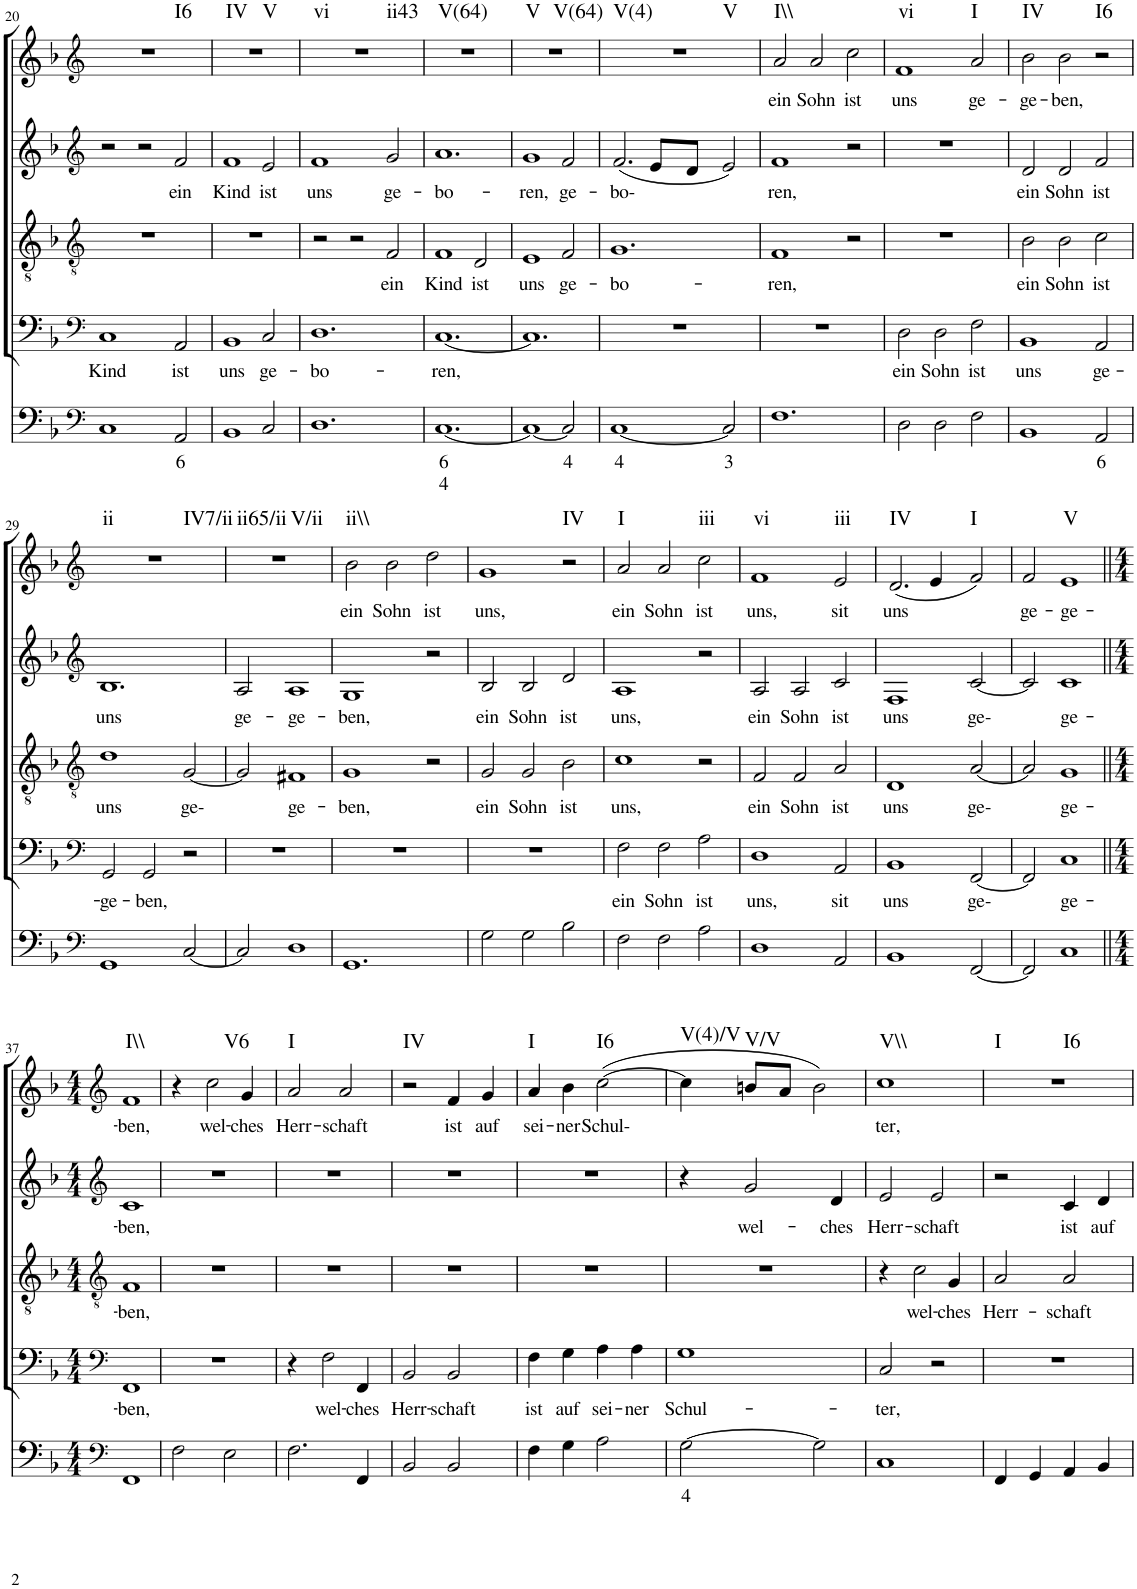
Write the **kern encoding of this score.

**kern	**text	**text	**kern	**text	**kern	**text	**kern	**text	**kern	**text	**harte
*part5	*part5	*part5	*part4	*part4	*part3	*part3	*part2	*part2	*part1	*part1	*part1
*staff5	*staff5	*staff5	*staff4	*staff4	*staff3	*staff3	*staff2	*staff2	*staff1	*staff1	*
*I"Continuo	*	*	*I"Bass	*	*I"Tenor	*	*I"Alto	*	*I"Soprano	*	*
!!LO:PB:g=z
*clefF4	*	*	*clefF4	*	*clefGv2	*	*clefG2	*	*clefG2	*	*
*k[b-]	*	*	*k[b-]	*	*k[b-]	*	*k[b-]	*	*k[b-]	*	*
*M3/2	*	*	*M3/2	*	*M3/2	*	*M3/2	*	*M3/2	*	*
=20	=20	=20	=20	=20	=20	=20	=20	=20	=20	=20	=20
!	!	!	!	!LO:LY:b	!	!	!	!	!	!	!LO:H:kt=I6
1C	.	.	1C	Kind	1.r	.	2r	.	1.r	.	N
.	.	.	.	.	.	.	2r	.	.	.	.
!	!LO:LY:b	!	!	!LO:LY:b	!	!	!	!LO:LY:b	!	!	!
2AA/	6	.	2AA/	ist	.	.	2f/	ein	.	.	.
=21	=21	=21	=21	=21	=21	=21	=21	=21	=21	=21	=21
!	!	!	!	!LO:LY:b	!	!	!	!LO:LY:b	!	!	!LO:H:n=1:kt=IV
!	!	!	!	!	!	!	!	!	!	!	!LO:H:n=2:kt=V
1BB-	.	.	1BB-	uns	1.r	.	1f	Kind	1.r	.	N N
!	!	!	!	!LO:LY:b	!	!	!	!LO:LY:b	!	!	!
2C/	.	.	2C/	ge-	.	.	2e/	ist	.	.	.
=22	=22	=22	=22	=22	=22	=22	=22	=22	=22	=22	=22
!	!	!	!	!LO:LY:b	!	!	!	!LO:LY:b	!	!	!LO:H:n=1:kt=vi
!	!	!	!	!	!	!	!	!	!	!	!LO:H:n=2:kt=ii43
1.D	.	.	1.D	bo-	2r	.	1f	uns	1.r	.	N N
.	.	.	.	.	2r	.	.	.	.	.	.
!	!	!	!	!	!	!LO:LY:b	!	!LO:LY:b	!	!	!
.	.	.	.	.	2F/	ein	2g/	ge-	.	.	.
=23	=23	=23	=23	=23	=23	=23	=23	=23	=23	=23	=23
!	!LO:LY:b	!LO:LY:b	!	!LO:LY:b	!	!LO:LY:b	!	!LO:LY:b	!	!	!LO:H:kt=V(64)
[1.C	6	4	[1.C	ren,	1F	Kind	1.a	bo-	1.r	.	N
!	!	!	!	!	!	!LO:LY:b	!	!	!	!	!
.	.	.	.	.	2D/	ist	.	.	.	.	.
=24	=24	=24	=24	=24	=24	=24	=24	=24	=24	=24	=24
!	!	!	!	!	!	!LO:LY:b	!	!LO:LY:b	!	!	!LO:H:n=1:kt=V
!	!	!	!	!	!	!	!	!	!	!	!LO:H:n=2:kt=V(64)
1C_	.	.	1.C]	.	1E	uns	1g	ren,	1.r	.	N N
!	!LO:LY:b	!	!	!	!	!LO:LY:b	!	!LO:LY:b	!	!	!
2C/]	4	.	.	.	2F/	ge-	2f/	ge-	.	.	.
=25	=25	=25	=25	=25	=25	=25	=25	=25	=25	=25	=25
!	!LO:LY:b	!	!	!	!	!LO:LY:b	!	!LO:LY:b	!	!	!LO:H:n=1:kt=V(4)
!	!	!	!	!	!	!	!	!	!	!	!LO:H:n=2:kt=V
[1C	4	.	1.r	.	1.G	bo-	(2.f/	bo-	1.r	.	N N
.	.	.	.	.	.	.	8e/L	.	.	.	.
.	.	.	.	.	.	.	8d/J	.	.	.	.
!	!LO:LY:b	!	!	!	!	!	!	!	!	!	!
2C/]	3	.	.	.	.	.	2e/)	.	.	.	.
=26	=26	=26	=26	=26	=26	=26	=26	=26	=26	=26	=26
!	!	!	!	!	!	!LO:LY:b	!	!LO:LY:b	!	!LO:LY:b	!LO:H:kt=I\\
1.F	.	.	1.r	.	1F	ren,	1f	ren,	2a/	ein	N
!	!	!	!	!	!	!	!	!	!	!LO:LY:b	!
.	.	.	.	.	.	.	.	.	2a/	Sohn	.
!	!	!	!	!	!	!	!	!	!	!LO:LY:b	!
.	.	.	.	.	2r	.	2r	.	2cc\	ist	.
=27	=27	=27	=27	=27	=27	=27	=27	=27	=27	=27	=27
!	!	!	!	!LO:LY:b	!	!	!	!	!	!LO:LY:b	!LO:H:kt=vi
2D\	.	.	2D\	ein	1.r	.	1.r	.	1f	uns	N
!	!	!	!	!LO:LY:b	!	!	!	!	!	!	!
2D\	.	.	2D\	Sohn	.	.	.	.	.	.	.
!	!	!	!	!LO:LY:b	!	!	!	!	!	!LO:LY:b	!LO:H:kt=I
2F\	.	.	2F\	ist	.	.	.	.	2a/	ge-	N
=28	=28	=28	=28	=28	=28	=28	=28	=28	=28	=28	=28
!	!	!	!	!LO:LY:b	!	!LO:LY:b	!	!LO:LY:b	!	!LO:LY:b	!LO:H:kt=IV
1BB-	.	.	1BB-	uns	2B-\	ein	2d/	ein	2b-\	ge-	N
!	!	!	!	!	!	!LO:LY:b	!	!LO:LY:b	!	!LO:LY:b	!
.	.	.	.	.	2B-\	Sohn	2d/	Sohn	2b-\	ben,	.
!	!LO:LY:b	!	!	!LO:LY:b	!	!LO:LY:b	!	!LO:LY:b	!	!	!LO:H:kt=I6
2AA/	6	.	2AA/	ge-	2c\	ist	2f/	ist	2r	.	N
!!LO:LB:g=z
=29	=29	=29	=29	=29	=29	=29	=29	=29	=29	=29	=29
*clefF4	*	*	*clefF4	*	*clefGv2	*	*clefG2	*	*clefG2	*	*
!	!	!	!	!LO:LY:b	!	!LO:LY:b	!	!LO:LY:b	!	!	!LO:H:n=1:kt=ii
!	!	!	!	!	!	!	!	!	!	!	!LO:H:n=2:kt=IV7/ii
1GG	.	.	2GG/	ge-	1d	uns	1.B-	uns	1.r	.	N N
!	!	!	!	!LO:LY:b	!	!	!	!	!	!	!
.	.	.	2GG/	ben,	.	.	.	.	.	.	.
!	!	!	!	!	!	!LO:LY:b	!	!	!	!	!
[2C/	.	.	2r	.	[2G/	ge-	.	.	.	.	.
=30	=30	=30	=30	=30	=30	=30	=30	=30	=30	=30	=30
!	!	!	!	!	!	!	!	!LO:LY:b	!	!	!LO:H:n=1:kt=ii65/ii
!	!	!	!	!	!	!	!	!	!	!	!LO:H:n=2:kt=V/ii
2C/]	.	.	1.r	.	2G/]	.	2A/	ge-	1.r	.	N N
!	!	!	!	!	!	!LO:LY:b	!	!LO:LY:b	!	!	!
1D	.	.	.	.	1F#X	ge-	1A	ge-	.	.	.
=31	=31	=31	=31	=31	=31	=31	=31	=31	=31	=31	=31
!	!	!	!	!	!	!LO:LY:b	!	!LO:LY:b	!	!LO:LY:b	!LO:H:kt=ii\\
1.GG	.	.	1.r	.	1G	ben,	1G	ben,	2b-\	ein	N
!	!	!	!	!	!	!	!	!	!	!LO:LY:b	!
.	.	.	.	.	.	.	.	.	2b-\	Sohn	.
!	!	!	!	!	!	!	!	!	!	!LO:LY:b	!
.	.	.	.	.	2r	.	2r	.	2dd\	ist	.
=32	=32	=32	=32	=32	=32	=32	=32	=32	=32	=32	=32
!	!	!	!	!	!	!LO:LY:b	!	!LO:LY:b	!	!LO:LY:b	!
2G\	.	.	1.r	.	2G/	ein	2B-/	ein	1g	uns,	.
!	!	!	!	!	!	!LO:LY:b	!	!LO:LY:b	!	!	!
2G\	.	.	.	.	2G/	Sohn	2B-/	Sohn	.	.	.
!	!	!	!	!	!	!LO:LY:b	!	!LO:LY:b	!	!	!LO:H:kt=IV
2B-\	.	.	.	.	2B-\	ist	2d/	ist	2r	.	N
=33	=33	=33	=33	=33	=33	=33	=33	=33	=33	=33	=33
!	!	!	!	!LO:LY:b	!	!LO:LY:b	!	!LO:LY:b	!	!LO:LY:b	!LO:H:kt=I
2F\	.	.	2F\	ein	1c	uns,	1A	uns,	2a/	ein	N
!	!	!	!	!LO:LY:b	!	!	!	!	!	!LO:LY:b	!
2F\	.	.	2F\	Sohn	.	.	.	.	2a/	Sohn	.
!	!	!	!	!LO:LY:b	!	!	!	!	!	!LO:LY:b	!LO:H:kt=iii
2A\	.	.	2A\	ist	2r	.	2r	.	2cc\	ist	N
=34	=34	=34	=34	=34	=34	=34	=34	=34	=34	=34	=34
!	!	!	!	!LO:LY:b	!	!LO:LY:b	!	!LO:LY:b	!	!LO:LY:b	!LO:H:kt=vi
1D	.	.	1D	uns,	2F/	ein	2A/	ein	1f	uns,	N
!	!	!	!	!	!	!LO:LY:b	!	!LO:LY:b	!	!	!
.	.	.	.	.	2F/	Sohn	2A/	Sohn	.	.	.
!	!	!	!	!LO:LY:b	!	!LO:LY:b	!	!LO:LY:b	!	!LO:LY:b	!LO:H:kt=iii
2AA/	.	.	2AA/	sit	2A/	ist	2c/	ist	2e/	sit	N
=35	=35	=35	=35	=35	=35	=35	=35	=35	=35	=35	=35
!	!	!	!	!LO:LY:b	!	!LO:LY:b	!	!LO:LY:b	!	!LO:LY:b	!LO:H:kt=IV
1BB-	.	.	1BB-	uns	1D	uns	1F	uns	(2.d/	uns	N
.	.	.	.	.	.	.	.	.	4e/	.	.
!	!	!	!	!LO:LY:b	!	!LO:LY:b	!	!LO:LY:b	!	!	!LO:H:kt=I
[2FF/	.	.	[2FF/	ge-	[2A/	ge-	[2c/	ge-	2f/)	.	N
=36	=36	=36	=36	=36	=36	=36	=36	=36	=36	=36	=36
!	!	!	!	!	!	!	!	!	!	!LO:LY:b	!
2FF/]	.	.	2FF/]	.	2A/]	.	2c/]	.	2f/	ge-	.
!	!	!	!	!LO:LY:b	!	!LO:LY:b	!	!LO:LY:b	!	!LO:LY:b	!LO:H:kt=V
1C	.	.	1C	ge-	1G	ge-	1c	ge-	1e	ge-	N
!!LO:LB:g=z
=37||	=37||	=37||	=37||	=37||	=37||	=37||	=37||	=37||	=37||	=37||	=37||
*clefF4	*	*	*clefF4	*	*clefGv2	*	*clefG2	*	*clefG2	*	*
*M4/4	*	*	*M4/4	*	*M4/4	*	*M4/4	*	*M4/4	*	*
!	!	!	!	!LO:LY:b	!	!LO:LY:b	!	!LO:LY:b	!	!LO:LY:b	!LO:H:kt=I\\
1FF	.	.	1FF	ben,	1F	ben,	1c	ben,	1f	ben,	N
=38	=38	=38	=38	=38	=38	=38	=38	=38	=38	=38	=38
2F\	.	.	1r	.	1r	.	1r	.	4r	.	.
!	!	!	!	!	!	!	!	!	!	!LO:LY:b	!LO:H:kt=V6
.	.	.	.	.	.	.	.	.	2cc\	wel-	N
2E\	.	.	.	.	.	.	.	.	.	.	.
!	!	!	!	!	!	!	!	!	!	!LO:LY:b	!
.	.	.	.	.	.	.	.	.	4g/	ches	.
=39	=39	=39	=39	=39	=39	=39	=39	=39	=39	=39	=39
!	!	!	!	!	!	!	!	!	!	!LO:LY:b	!LO:H:kt=I
2.F\	.	.	4r	.	1r	.	1r	.	2a/	Herr-	N
!	!	!	!	!LO:LY:b	!	!	!	!	!	!	!
.	.	.	2F\	wel-	.	.	.	.	.	.	.
!	!	!	!	!	!	!	!	!	!	!LO:LY:b	!
.	.	.	.	.	.	.	.	.	2a/	schaft	.
!	!	!	!	!LO:LY:b	!	!	!	!	!	!	!
4FF/	.	.	4FF/	ches	.	.	.	.	.	.	.
=40	=40	=40	=40	=40	=40	=40	=40	=40	=40	=40	=40
!	!	!	!	!LO:LY:b	!	!	!	!	!	!	!LO:H:kt=IV
2BB-/	.	.	2BB-/	Herr-	1r	.	1r	.	2r	.	N
!	!	!	!	!LO:LY:b	!	!	!	!	!	!LO:LY:b	!
2BB-/	.	.	2BB-/	schaft	.	.	.	.	4f/	ist	.
!	!	!	!	!	!	!	!	!	!	!LO:LY:b	!
.	.	.	.	.	.	.	.	.	4g/	auf	.
=41	=41	=41	=41	=41	=41	=41	=41	=41	=41	=41	=41
!	!	!	!	!LO:LY:b	!	!	!	!	!	!LO:LY:b	!LO:H:kt=I
4F\	.	.	4F\	ist	1r	.	1r	.	4a/	sei-	N
!	!	!	!	!LO:LY:b	!	!	!	!	!	!LO:LY:b	!
4G\	.	.	4G\	auf	.	.	.	.	4b-\	ner	.
!	!	!	!	!LO:LY:b	!	!	!	!	!	!LO:LY:b	!LO:H:kt=I6
2A\	.	.	4A\	sei-	.	.	.	.	([2cc\	Schul-	N
!	!	!	!	!LO:LY:b	!	!	!	!	!	!	!
.	.	.	4A\	ner	.	.	.	.	.	.	.
=42	=42	=42	=42	=42	=42	=42	=42	=42	=42	=42	=42
!	!LO:LY:b	!	!	!LO:LY:b	!	!	!	!	!	!	!LO:H:kt=V(4)/V
[2G\	4	.	1G	Schul-	1r	.	4r	.	4cc\]	.	N
!	!	!	!	!	!	!	!	!LO:LY:b	!	!	!LO:H:kt=V/V
.	.	.	.	.	.	.	2g/	wel-	8bn/L	.	N
.	.	.	.	.	.	.	.	.	8a/J	.	.
2G\]	.	.	.	.	.	.	.	.	2b\)	.	.
!	!	!	!	!	!	!	!	!LO:LY:b	!	!	!
.	.	.	.	.	.	.	4d/	ches	.	.	.
=43	=43	=43	=43	=43	=43	=43	=43	=43	=43	=43	=43
!	!	!	!	!LO:LY:b	!	!	!	!LO:LY:b	!	!LO:LY:b	!LO:H:kt=V\\
1C	.	.	2C/	ter,	4r	.	2e/	Herr-	1cc	ter,	N
!	!	!	!	!	!	!LO:LY:b	!	!	!	!	!
.	.	.	.	.	2c\	wel-	.	.	.	.	.
!	!	!	!	!	!	!	!	!LO:LY:b	!	!	!
.	.	.	2r	.	.	.	2e/	schaft	.	.	.
!	!	!	!	!	!	!LO:LY:b	!	!	!	!	!
.	.	.	.	.	4G/	ches	.	.	.	.	.
=44	=44	=44	=44	=44	=44	=44	=44	=44	=44	=44	=44
!	!	!	!	!	!	!LO:LY:b	!	!	!	!	!LO:H:n=1:kt=I
!	!	!	!	!	!	!	!	!	!	!	!LO:H:n=2:kt=I6
4FF/	.	.	1r	.	2A/	Herr-	2r	.	1r	.	N N
4GG/	.	.	.	.	.	.	.	.	.	.	.
!	!	!	!	!	!	!LO:LY:b	!	!LO:LY:b	!	!	!
4AA/	.	.	.	.	2A/	schaft	4c/	ist	.	.	.
!	!	!	!	!	!	!	!	!LO:LY:b	!	!	!
4BB-/	.	.	.	.	.	.	4d/	auf	.	.	.
=	=	=	=	=	=	=	=	=	=	=	=
*-	*-	*-	*-	*-	*-	*-	*-	*-	*-	*-	*-
